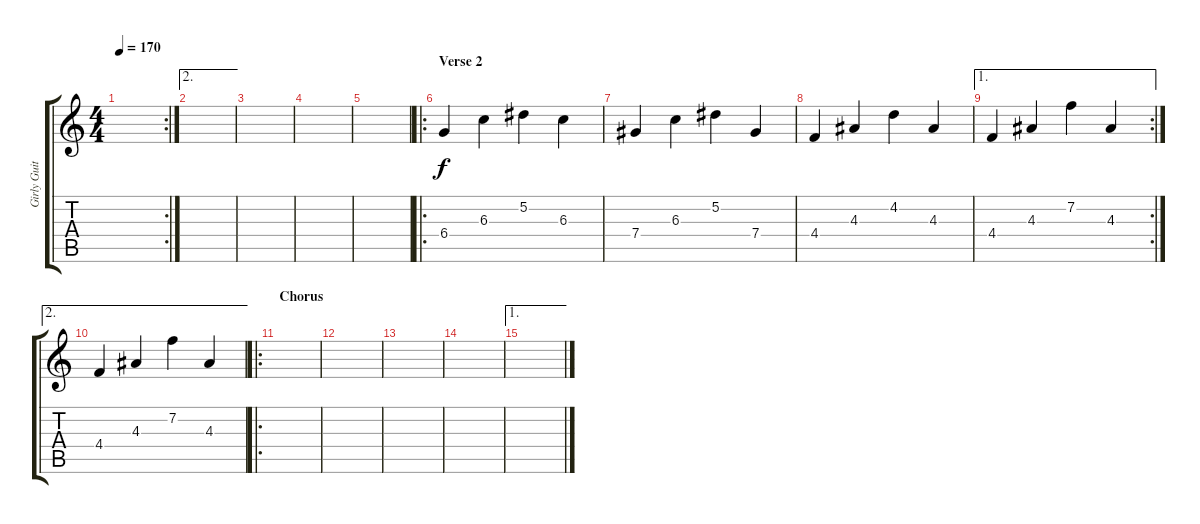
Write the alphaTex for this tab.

\track ("Girly Guitar" "Girly Guit") {instrument electricguitarclean}
\staff {score tabs}
\tuning (Eb4 Bb3 Gb3 Db3 Ab2 Eb2) {hide}
\rc 2
\ts (4 4)
\tempo 170
\clef g2
\ks c
|
\ae 2
|
|
|
|
\ro
\section ("" "Verse 2")
6.4.4 6.3.4 5.2.4 6.3.4 |
7.4.4 6.3.4 5.2.4 7.4.4 |
4.4.4 4.3.4 4.2.4 4.3.4 |
\ae 1
\rc 2
4.4.4 4.3.4 7.2.4 4.3.4 |
\ae 2
4.4.4 4.3.4 7.2.4 4.3.4 |
\ro
\section ("" "Chorus")
|
|
|
|
\ae 1
